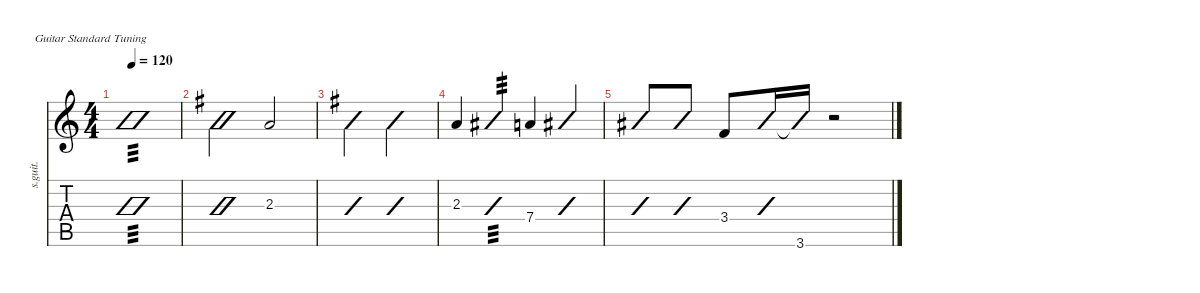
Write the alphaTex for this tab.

\defaultSystemsLayout 4
\hideDynamics
\bracketExtendMode nobrackets
\track ("Steel Guitar" "s.guit.") {instrument acousticguitarsteel}
\staff {score tabs}
\tuning (E4 B3 G3 D3 A2 E2)
\ts (4 4)
\tempo 120
\clef g2
\ks c
2.3.1{tp 3 dy mf instrument acousticguitarsteel slashed beam Down} |
(2.3 2.1{acc #} 3.2).2{slashed beam Down} 2.3.2{beam Up} |
(2.3 2.1{acc #} 3.2).4{slashed beam Down} (2.3 2.1{acc #} 3.2).4{slashed beam Down} |
2.3.4{beam Up} 3.3{acc #}.4{tp 3 slashed beam Up} 7.4.4{beam Up} 3.3{acc #}.4{slashed beam Up} |
3.3{acc #}.8{slashed beam Up} 3.3{acc #}.8{slashed beam Up} 3.4.8{beam Up} 3.3{acc #}.16{slashed beam Up} (3.3{t acc #} 3.6).16{slashed beam Up} r.2{beam Down}
